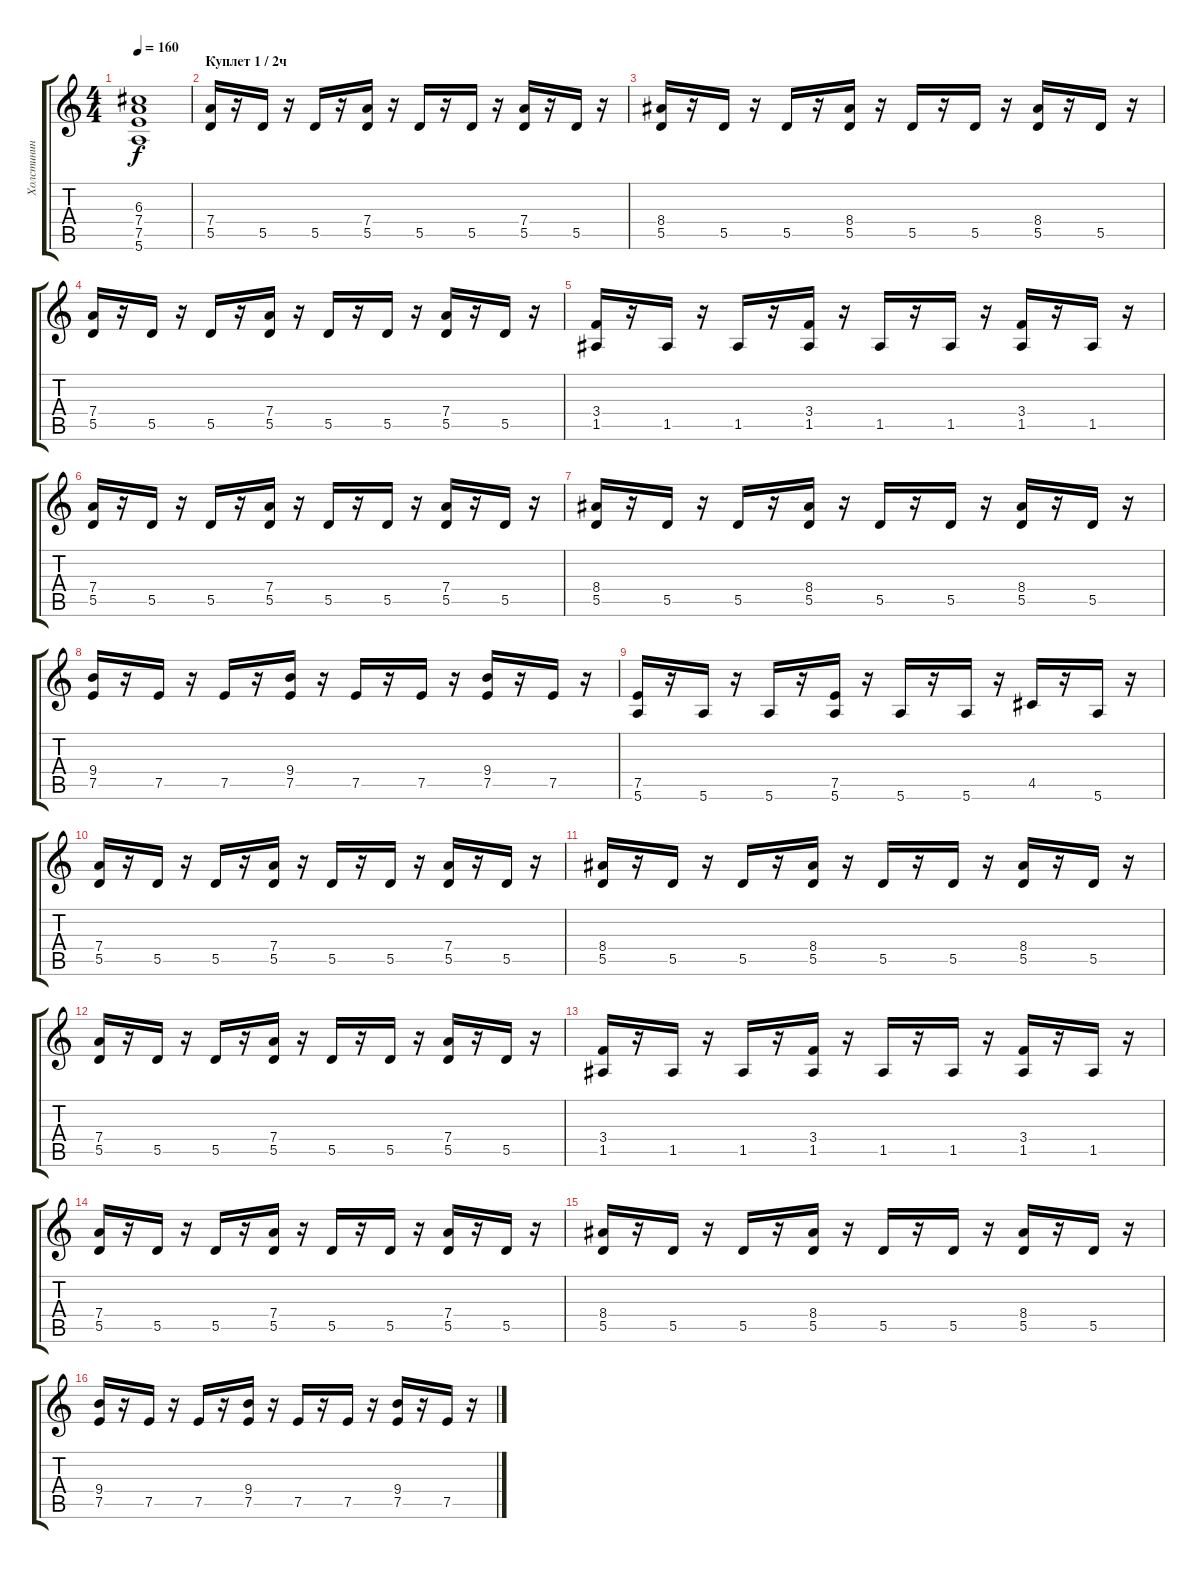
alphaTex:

\track ("Холстинин" "Холстинин") {instrument overdrivenguitar}
\staff {score tabs}
\tuning (E4 B3 G3 D3 A2 E2) {hide}
\ts (4 4)
\tempo 160
\clef g2
\ks c
(6.3{t} 7.4{t} 7.5{t} 5.6{t}).1{dy f} |
\section ("" "Куплет 1 / 2ч")
(7.4 5.5).16 r.16 5.5.16 r.16 5.5.16 r.16 (7.4 5.5).16 r.16 5.5.16 r.16 5.5.16 r.16 (7.4 5.5).16 r.16 5.5.16 r.16 |
(8.4 5.5).16 r.16 5.5.16 r.16 5.5.16 r.16 (8.4 5.5).16 r.16 5.5.16 r.16 5.5.16 r.16 (8.4 5.5).16 r.16 5.5.16 r.16 |
(7.4 5.5).16 r.16 5.5.16 r.16 5.5.16 r.16 (7.4 5.5).16 r.16 5.5.16 r.16 5.5.16 r.16 (7.4 5.5).16 r.16 5.5.16 r.16 |
(3.4 1.5).16 r.16 1.5.16 r.16 1.5.16 r.16 (3.4 1.5).16 r.16 1.5.16 r.16 1.5.16 r.16 (3.4 1.5).16 r.16 1.5.16 r.16 |
(7.4 5.5).16 r.16 5.5.16 r.16 5.5.16 r.16 (7.4 5.5).16 r.16 5.5.16 r.16 5.5.16 r.16 (7.4 5.5).16 r.16 5.5.16 r.16 |
(8.4 5.5).16 r.16 5.5.16 r.16 5.5.16 r.16 (8.4 5.5).16 r.16 5.5.16 r.16 5.5.16 r.16 (8.4 5.5).16 r.16 5.5.16 r.16 |
(9.4 7.5).16 r.16 7.5.16 r.16 7.5.16 r.16 (9.4 7.5).16 r.16 7.5.16 r.16 7.5.16 r.16 (9.4 7.5).16 r.16 7.5.16 r.16 |
(7.5 5.6).16 r.16 5.6.16 r.16 5.6.16 r.16 (7.5 5.6).16 r.16 5.6.16 r.16 5.6.16 r.16 4.5.16 r.16 5.6.16 r.16 |
(7.4 5.5).16 r.16 5.5.16 r.16 5.5.16 r.16 (7.4 5.5).16 r.16 5.5.16 r.16 5.5.16 r.16 (7.4 5.5).16 r.16 5.5.16 r.16 |
(8.4 5.5).16 r.16 5.5.16 r.16 5.5.16 r.16 (8.4 5.5).16 r.16 5.5.16 r.16 5.5.16 r.16 (8.4 5.5).16 r.16 5.5.16 r.16 |
(7.4 5.5).16 r.16 5.5.16 r.16 5.5.16 r.16 (7.4 5.5).16 r.16 5.5.16 r.16 5.5.16 r.16 (7.4 5.5).16 r.16 5.5.16 r.16 |
(3.4 1.5).16 r.16 1.5.16 r.16 1.5.16 r.16 (3.4 1.5).16 r.16 1.5.16 r.16 1.5.16 r.16 (3.4 1.5).16 r.16 1.5.16 r.16 |
(7.4 5.5).16 r.16 5.5.16 r.16 5.5.16 r.16 (7.4 5.5).16 r.16 5.5.16 r.16 5.5.16 r.16 (7.4 5.5).16 r.16 5.5.16 r.16 |
(8.4 5.5).16 r.16 5.5.16 r.16 5.5.16 r.16 (8.4 5.5).16 r.16 5.5.16 r.16 5.5.16 r.16 (8.4 5.5).16 r.16 5.5.16 r.16 |
(9.4 7.5).16 r.16 7.5.16 r.16 7.5.16 r.16 (9.4 7.5).16 r.16 7.5.16 r.16 7.5.16 r.16 (9.4 7.5).16 r.16 7.5.16 r.16
